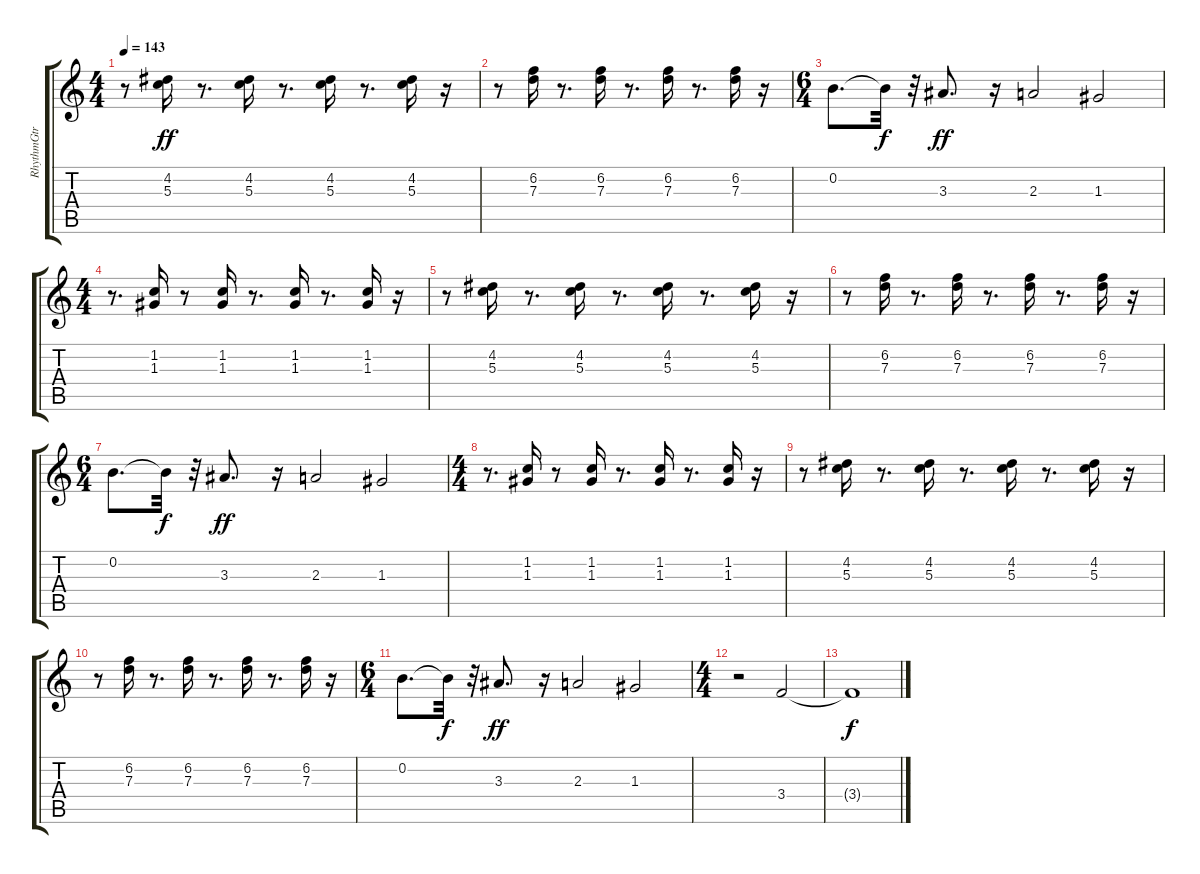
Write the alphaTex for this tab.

\track ("RhythmGtr" "RhythmGtr") {instrument electricguitarclean}
\staff {score tabs}
\tuning (E4 B3 G3 D3 A2 E2) {hide}
\ts (4 4)
\tempo 143
\clef g2
\ks c
r.8{dy ff} (4.2 5.3).16 r.8{d} (4.2 5.3).16 r.8{d} (4.2 5.3).16 r.8{d} (4.2 5.3).16 r.16 |
r.8 (6.2 7.3).16 r.8{d} (6.2 7.3).16 r.8{d} (6.2 7.3).16 r.8{d} (6.2 7.3).16 r.16 |
\ts (6 4)
0.2.8{d} 0.2{t}.32{dy f} r.32 3.3.8{d dy ff} r.16 2.3.2 1.3.2 |
\ts (4 4)
r.8{d} (1.2 1.3).16 r.8 (1.2 1.3).16 r.8{d} (1.2 1.3).16 r.8{d} (1.2 1.3).16 r.16 |
r.8 (4.2 5.3).16 r.8{d} (4.2 5.3).16 r.8{d} (4.2 5.3).16 r.8{d} (4.2 5.3).16 r.16 |
r.8 (6.2 7.3).16 r.8{d} (6.2 7.3).16 r.8{d} (6.2 7.3).16 r.8{d} (6.2 7.3).16 r.16 |
\ts (6 4)
0.2.8{d} 0.2{t}.32{dy f} r.32 3.3.8{d dy ff} r.16 2.3.2 1.3.2 |
\ts (4 4)
r.8{d} (1.2 1.3).16 r.8 (1.2 1.3).16 r.8{d} (1.2 1.3).16 r.8{d} (1.2 1.3).16 r.16 |
r.8 (4.2 5.3).16 r.8{d} (4.2 5.3).16 r.8{d} (4.2 5.3).16 r.8{d} (4.2 5.3).16 r.16 |
r.8 (6.2 7.3).16 r.8{d} (6.2 7.3).16 r.8{d} (6.2 7.3).16 r.8{d} (6.2 7.3).16 r.16 |
\ts (6 4)
0.2.8{d} 0.2{t}.32{dy f} r.32 3.3.8{d dy ff} r.16 2.3.2 1.3.2 |
\ts (4 4)
r.2 3.4.2 |
3.4{t}.1{dy f}
